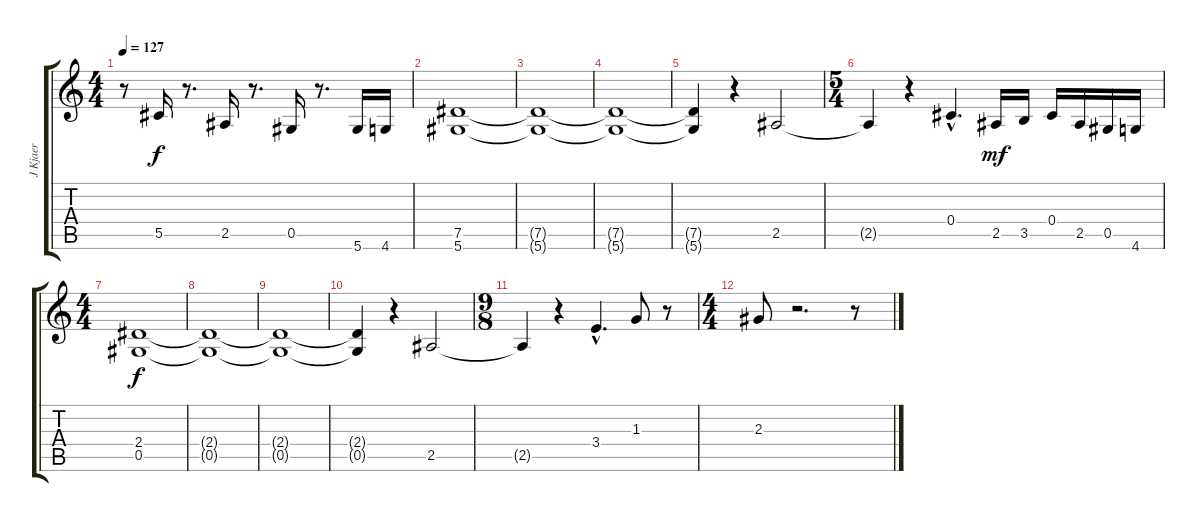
\track ("J Kjaer" "J Kjaer") {instrument overdrivenguitar}
\staff {score tabs}
\tuning (Eb4 Bb3 Gb3 Db3 Ab2 Eb2) {hide}
\ts (4 4)
\tempo 127
\clef g2
\ks c
r.8{dy f} 5.5.16 r.8{d} 2.5.16 r.8{d} 0.5.16 r.8{d} 5.6.16 4.6.16 |
(7.5 5.6).1 |
(7.5{t} 5.6{t}).1 |
(7.5{t} 5.6{t}).1 |
(7.5{t} 5.6{t}).4 r.4 2.5.2 |
\ts (5 4)
2.5{t}.4 r.4 0.4{hac}.4{d} 2.5.16{dy mf} 3.5.16 0.4.16 2.5.16 0.5.16 4.6.16 |
\ts (4 4)
(2.4 0.5).1{dy f} |
(2.4{t} 0.5{t}).1 |
(2.4{t} 0.5{t}).1 |
(2.4{t} 0.5{t}).4 r.4 2.5.2 |
\ts (9 8)
2.5{t}.4 r.4 3.4{hac}.4{d} 1.3.8 r.8 |
\ts (4 4)
2.3.8 r.2{d} r.8
